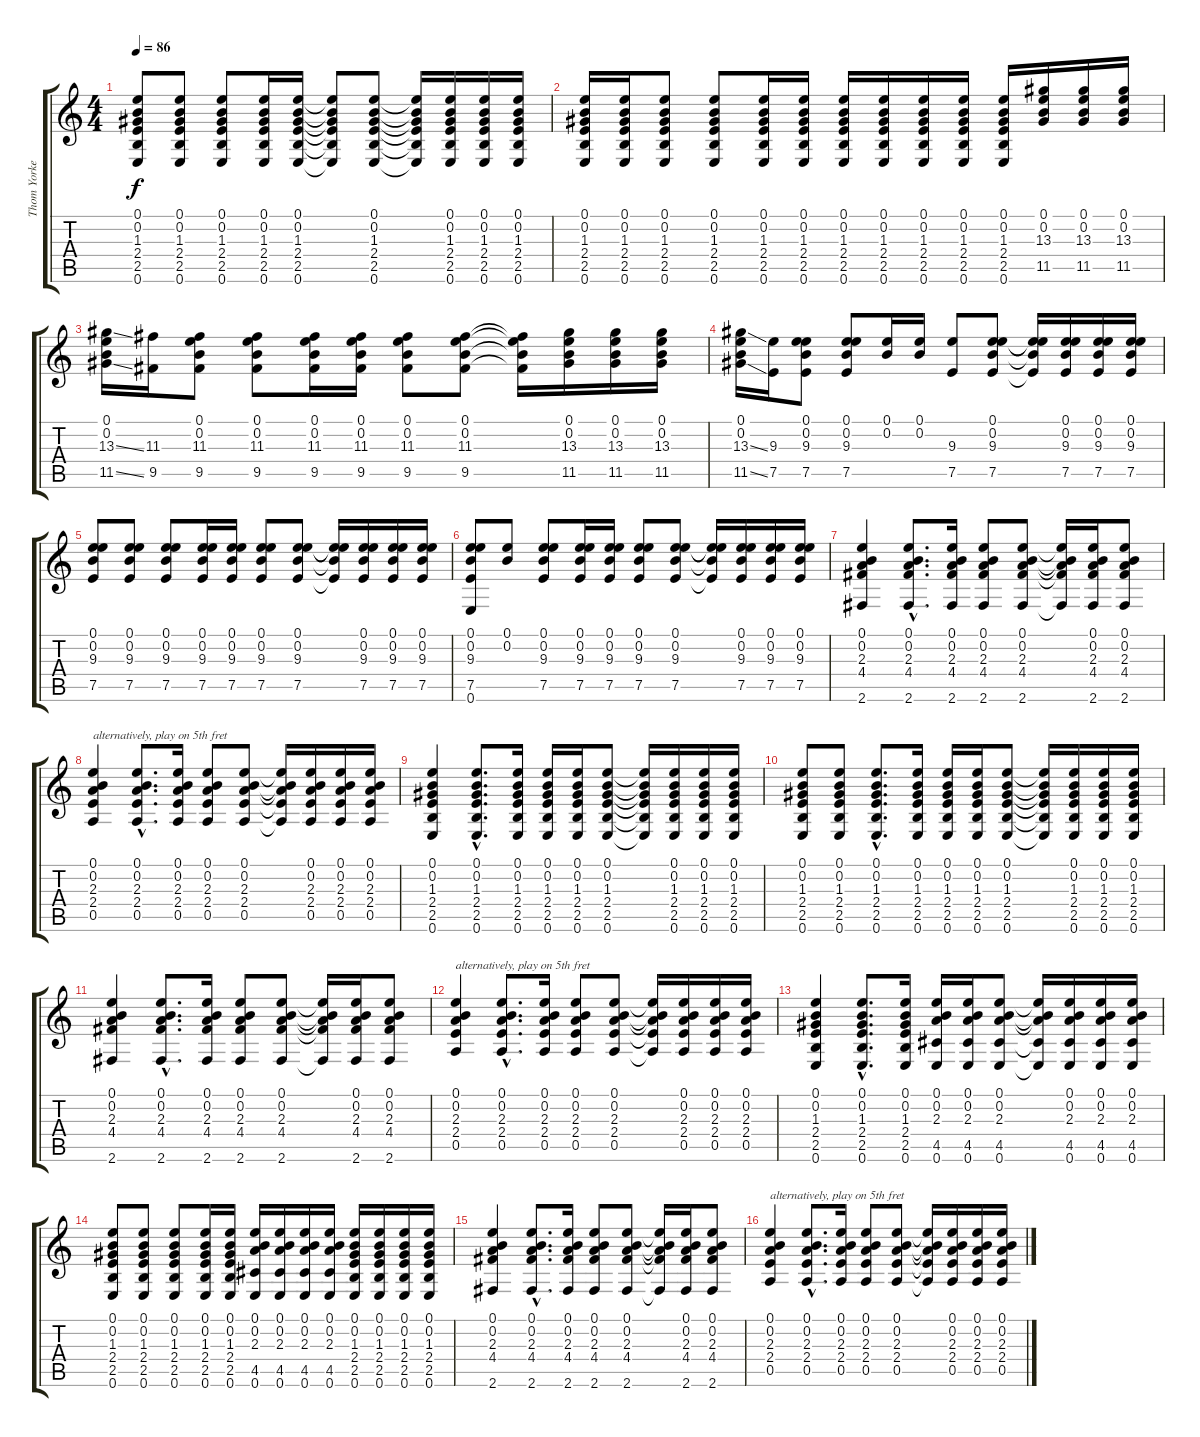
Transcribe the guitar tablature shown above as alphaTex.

\track ("Thom Yorke" "Thom Yorke") {instrument acousticguitarsteel}
\staff {score tabs}
\tuning (E4 B3 G3 D3 A2 E2) {hide}
\ts (4 4)
\tempo 86
\clef g2
\ks c
(0.1 0.2 1.3 2.4 2.5 0.6).8{dy f} (0.1 0.2 1.3 2.4 2.5 0.6).8 (0.1 0.2 1.3 2.4 2.5 0.6).8 (0.1 0.2 1.3 2.4 2.5 0.6).16 (0.1 0.2 1.3 2.4 2.5 0.6).16 (0.1{t} 0.2{t} 1.3{t} 2.4{t} 2.5{t} 0.6{t}).8 (0.1 0.2 1.3 2.4 2.5 0.6).8 (0.1{t} 0.2{t} 1.3{t} 2.4{t} 2.5{t} 0.6{t}).16 (0.1 0.2 1.3 2.4 2.5 0.6).16 (0.1 0.2 1.3 2.4 2.5 0.6).16 (0.1 0.2 1.3 2.4 2.5 0.6).16 |
(0.1 0.2 1.3 2.4 2.5 0.6).16 (0.1 0.2 1.3 2.4 2.5 0.6).16 (0.1 0.2 1.3 2.4 2.5 0.6).8 (0.1 0.2 1.3 2.4 2.5 0.6).8 (0.1 0.2 1.3 2.4 2.5 0.6).16 (0.1 0.2 1.3 2.4 2.5 0.6).16 (0.1 0.2 1.3 2.4 2.5 0.6).16 (0.1 0.2 1.3 2.4 2.5 0.6).16 (0.1 0.2 1.3 2.4 2.5 0.6).16 (0.1 0.2 1.3 2.4 2.5 0.6).16 (0.1 0.2 1.3 2.4 2.5 0.6).16 (0.1 0.2 13.3 11.5).16 (0.1 0.2 13.3 11.5).16 (0.1 0.2 13.3 11.5).16 |
(0.1 0.2 13.3{ss} 11.5{ss}).16 (11.3 9.5).16 (0.1 0.2 11.3 9.5).8 (0.1 0.2 11.3 9.5).8 (0.1 0.2 11.3 9.5).16 (0.1 0.2 11.3 9.5).16 (0.1 0.2 11.3 9.5).8 (0.1 0.2 11.3 9.5).8 (0.1{t} 0.2{t} 11.3{t} 9.5{t}).16 (0.1 0.2 13.3 11.5).16 (0.1 0.2 13.3 11.5).16 (0.1 0.2 13.3 11.5).16 |
(0.1 0.2 13.3{ss} 11.5{ss}).16 (9.3 7.5).16 (0.1 0.2 9.3 7.5).8 (0.1 0.2 9.3 7.5).8 (0.1 0.2).16 (0.1 0.2).16 (9.3 7.5).8 (0.1 0.2 9.3 7.5).8 (0.1{t} 0.2{t} 9.3{t} 7.5{t}).16 (0.1 0.2 9.3 7.5).16 (0.1 0.2 9.3 7.5).16 (0.1 0.2 9.3 7.5).16 |
(0.1 0.2 9.3 7.5).8 (0.1 0.2 9.3 7.5).8 (0.1 0.2 9.3 7.5).8 (0.1 0.2 9.3 7.5).16 (0.1 0.2 9.3 7.5).16 (0.1 0.2 9.3 7.5).8 (0.1 0.2 9.3 7.5).8 (0.1{t} 0.2{t} 9.3{t} 7.5{t}).16 (0.1 0.2 9.3 7.5).16 (0.1 0.2 9.3 7.5).16 (0.1 0.2 9.3 7.5).16 |
(0.1 0.2 9.3 7.5 0.6).8 (0.1 0.2).8 (0.1 0.2 9.3 7.5).8 (0.1 0.2 9.3 7.5).16 (0.1 0.2 9.3 7.5).16 (0.1 0.2 9.3 7.5).8 (0.1 0.2 9.3 7.5).8 (0.1{t} 0.2{t} 9.3{t} 7.5{t}).16 (0.1 0.2 9.3 7.5).16 (0.1 0.2 9.3 7.5).16 (0.1 0.2 9.3 7.5).16 |
(0.1 0.2 2.3 4.4 2.6).4 (0.1{hac} 0.2{hac} 2.3{hac} 4.4{hac} 2.6{hac}).8{d} (0.1 0.2 2.3 4.4 2.6).16 (0.1 0.2 2.3 4.4 2.6).8 (0.1 0.2 2.3 4.4 2.6).8 (0.1{t} 0.2{t} 2.3{t} 4.4{t} 2.6{t}).16 (0.1 0.2 2.3 4.4 2.6).16 (0.1 0.2 2.3 4.4 2.6).8 |
(0.1 0.2 2.3 2.4 0.5).4{txt "alternatively, play on 5th fret"} (0.1{hac} 0.2{hac} 2.3{hac} 2.4{hac} 0.5{hac}).8{d} (0.1 0.2 2.3 2.4 0.5).16 (0.1 0.2 2.3 2.4 0.5).8 (0.1 0.2 2.3 2.4 0.5).8 (0.1{t} 0.2{t} 2.3{t} 2.4{t} 0.5{t}).16 (0.1 0.2 2.3 2.4 0.5).16 (0.1 0.2 2.3 2.4 0.5).16 (0.1 0.2 2.3 2.4 0.5).16 |
(0.1 0.2 1.3 2.4 2.5 0.6).4 (0.1{hac} 0.2{hac} 1.3{hac} 2.4{hac} 2.5{hac} 0.6{hac}).8{d} (0.1 0.2 1.3 2.4 2.5 0.6).16 (0.1 0.2 1.3 2.4 2.5 0.6).16 (0.1 0.2 1.3 2.4 2.5 0.6).16 (0.1 0.2 1.3 2.4 2.5 0.6).8 (0.1{t} 0.2{t} 1.3{t} 2.4{t} 2.5{t} 0.6{t}).16 (0.1 0.2 1.3 2.4 2.5 0.6).16 (0.1 0.2 1.3 2.4 2.5 0.6).16 (0.1 0.2 1.3 2.4 2.5 0.6).16 |
(0.1 0.2 1.3 2.4 2.5 0.6).8 (0.1 0.2 1.3 2.4 2.5 0.6).8 (0.1{hac} 0.2{hac} 1.3{hac} 2.4{hac} 2.5{hac} 0.6{hac}).8{d} (0.1 0.2 1.3 2.4 2.5 0.6).16 (0.1 0.2 1.3 2.4 2.5 0.6).16 (0.1 0.2 1.3 2.4 2.5 0.6).16 (0.1 0.2 1.3 2.4 2.5 0.6).8 (0.1{t} 0.2{t} 1.3{t} 2.4{t} 2.5{t} 0.6{t}).16 (0.1 0.2 1.3 2.4 2.5 0.6).16 (0.1 0.2 1.3 2.4 2.5 0.6).16 (0.1 0.2 1.3 2.4 2.5 0.6).16 |
(0.1 0.2 2.3 4.4 2.6).4 (0.1{hac} 0.2{hac} 2.3{hac} 4.4{hac} 2.6{hac}).8{d} (0.1 0.2 2.3 4.4 2.6).16 (0.1 0.2 2.3 4.4 2.6).8 (0.1 0.2 2.3 4.4 2.6).8 (0.1{t} 0.2{t} 2.3{t} 4.4{t} 2.6{t}).16 (0.1 0.2 2.3 4.4 2.6).16 (0.1 0.2 2.3 4.4 2.6).8 |
(0.1 0.2 2.3 2.4 0.5).4{txt "alternatively, play on 5th fret"} (0.1{hac} 0.2{hac} 2.3{hac} 2.4{hac} 0.5{hac}).8{d} (0.1 0.2 2.3 2.4 0.5).16 (0.1 0.2 2.3 2.4 0.5).8 (0.1 0.2 2.3 2.4 0.5).8 (0.1{t} 0.2{t} 2.3{t} 2.4{t} 0.5{t}).16 (0.1 0.2 2.3 2.4 0.5).16 (0.1 0.2 2.3 2.4 0.5).16 (0.1 0.2 2.3 2.4 0.5).16 |
(0.1 0.2 1.3 2.4 2.5 0.6).4 (0.1{hac} 0.2{hac} 1.3{hac} 2.4{hac} 2.5{hac} 0.6{hac}).8{d} (0.1 0.2 1.3 2.4 2.5 0.6).16 (0.1 0.2 2.3 4.5 0.6).16 (0.1 0.2 2.3 4.5 0.6).16 (0.1 0.2 2.3 4.5 0.6).8 (0.1{t} 0.2{t} 2.3{t} 4.5{t} 0.6{t}).16 (0.1 0.2 2.3 4.5 0.6).16 (0.1 0.2 2.3 4.5 0.6).16 (0.1 0.2 2.3 4.5 0.6).16 |
(0.1 0.2 1.3 2.4 2.5 0.6).8 (0.1 0.2 1.3 2.4 2.5 0.6).8 (0.1 0.2 1.3 2.4 2.5 0.6).8 (0.1 0.2 1.3 2.4 2.5 0.6).16 (0.1 0.2 1.3 2.4 2.5 0.6).16 (0.1 0.2 2.3 4.5 0.6).16 (0.1 0.2 2.3 4.5 0.6).16 (0.1 0.2 2.3 4.5 0.6).16 (0.1 0.2 2.3 4.5 0.6).16 (0.1 0.2 1.3 2.4 2.5 0.6).16 (0.1 0.2 1.3 2.4 2.5 0.6).16 (0.1 0.2 1.3 2.4 2.5 0.6).16 (0.1 0.2 1.3 2.4 2.5 0.6).16 |
(0.1 0.2 2.3 4.4 2.6).4 (0.1{hac} 0.2{hac} 2.3{hac} 4.4{hac} 2.6{hac}).8{d} (0.1 0.2 2.3 4.4 2.6).16 (0.1 0.2 2.3 4.4 2.6).8 (0.1 0.2 2.3 4.4 2.6).8 (0.1{t} 0.2{t} 2.3{t} 4.4{t} 2.6{t}).16 (0.1 0.2 2.3 4.4 2.6).16 (0.1 0.2 2.3 4.4 2.6).8 |
(0.1 0.2 2.3 2.4 0.5).4{txt "alternatively, play on 5th fret"} (0.1{hac} 0.2{hac} 2.3{hac} 2.4{hac} 0.5{hac}).8{d} (0.1 0.2 2.3 2.4 0.5).16 (0.1 0.2 2.3 2.4 0.5).8 (0.1 0.2 2.3 2.4 0.5).8 (0.1{t} 0.2{t} 2.3{t} 2.4{t} 0.5{t}).16 (0.1 0.2 2.3 2.4 0.5).16 (0.1 0.2 2.3 2.4 0.5).16 (0.1 0.2 2.3 2.4 0.5).16
